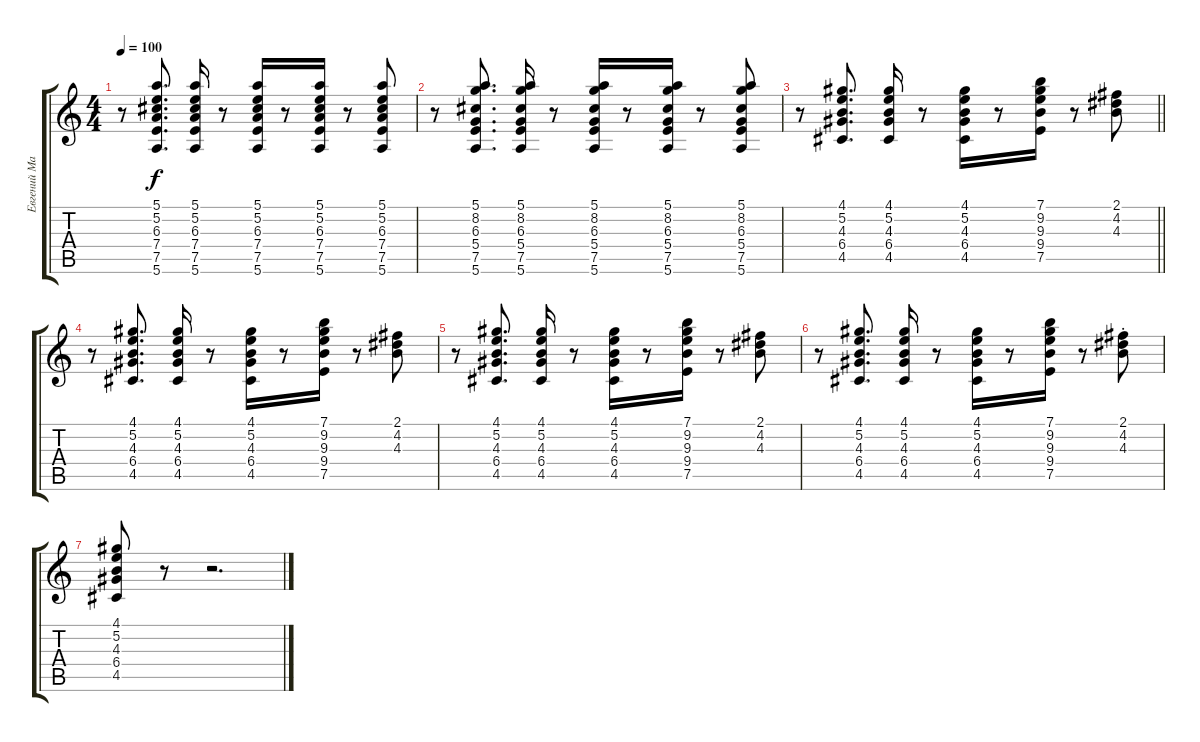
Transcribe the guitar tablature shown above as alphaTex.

\track ("Евгений Маргулис" "Евгений Ма") {instrument overdrivenguitar}
\staff {score tabs}
\tuning (E4 B3 G3 D3 A2 E2) {hide}
\ts (4 4)
\tempo 100
\clef g2
\ks c
r.8{dy f} (5.1 5.2 6.3 7.4 7.5 5.6).8{d} (5.1 5.2 6.3 7.4 7.5 5.6).16 r.8 (5.1 5.2 6.3 7.4 7.5 5.6).16 r.8 (5.1 5.2 6.3 7.4 7.5 5.6).16 r.8 (5.1 5.2 6.3 7.4 7.5 5.6).8 |
r.8 (5.1 8.2 6.3 5.4 7.5 5.6).8{d} (5.1 8.2 6.3 5.4 7.5 5.6).16 r.8 (5.1 8.2 6.3 5.4 7.5 5.6).16 r.8 (5.1 8.2 6.3 5.4 7.5 5.6).16 r.8 (5.1 8.2 6.3 5.4 7.5 5.6).8 |
\barLineRight lightlight
r.8{volume 13} (4.1 5.2 4.3 6.4 4.5).8{d} (4.1 5.2 4.3 6.4 4.5).16 r.8 (4.1 5.2 4.3 6.4 4.5).16 r.8 (7.1 9.2 9.3 9.4 7.5).16 r.8 (2.1 4.2 4.3).8 |
r.8 (4.1 5.2 4.3 6.4 4.5).8{d} (4.1 5.2 4.3 6.4 4.5).16 r.8 (4.1 5.2 4.3 6.4 4.5).16 r.8 (7.1 9.2 9.3 9.4 7.5).16 r.8 (2.1 4.2 4.3).8 |
r.8 (4.1 5.2 4.3 6.4 4.5).8{d} (4.1 5.2 4.3 6.4 4.5).16 r.8 (4.1 5.2 4.3 6.4 4.5).16 r.8 (7.1 9.2 9.3 9.4 7.5).16 r.8 (2.1 4.2 4.3).8 |
r.8 (4.1 5.2 4.3 6.4 4.5).8{d} (4.1 5.2 4.3 6.4 4.5).16 r.8 (4.1 5.2 4.3 6.4 4.5).16 r.8 (7.1 9.2 9.3 9.4 7.5).16 r.8 (2.1{st} 4.2{st} 4.3{st}).8 |
(4.1 5.2 4.3 6.4 4.5).8 r.8 r.2{d}
